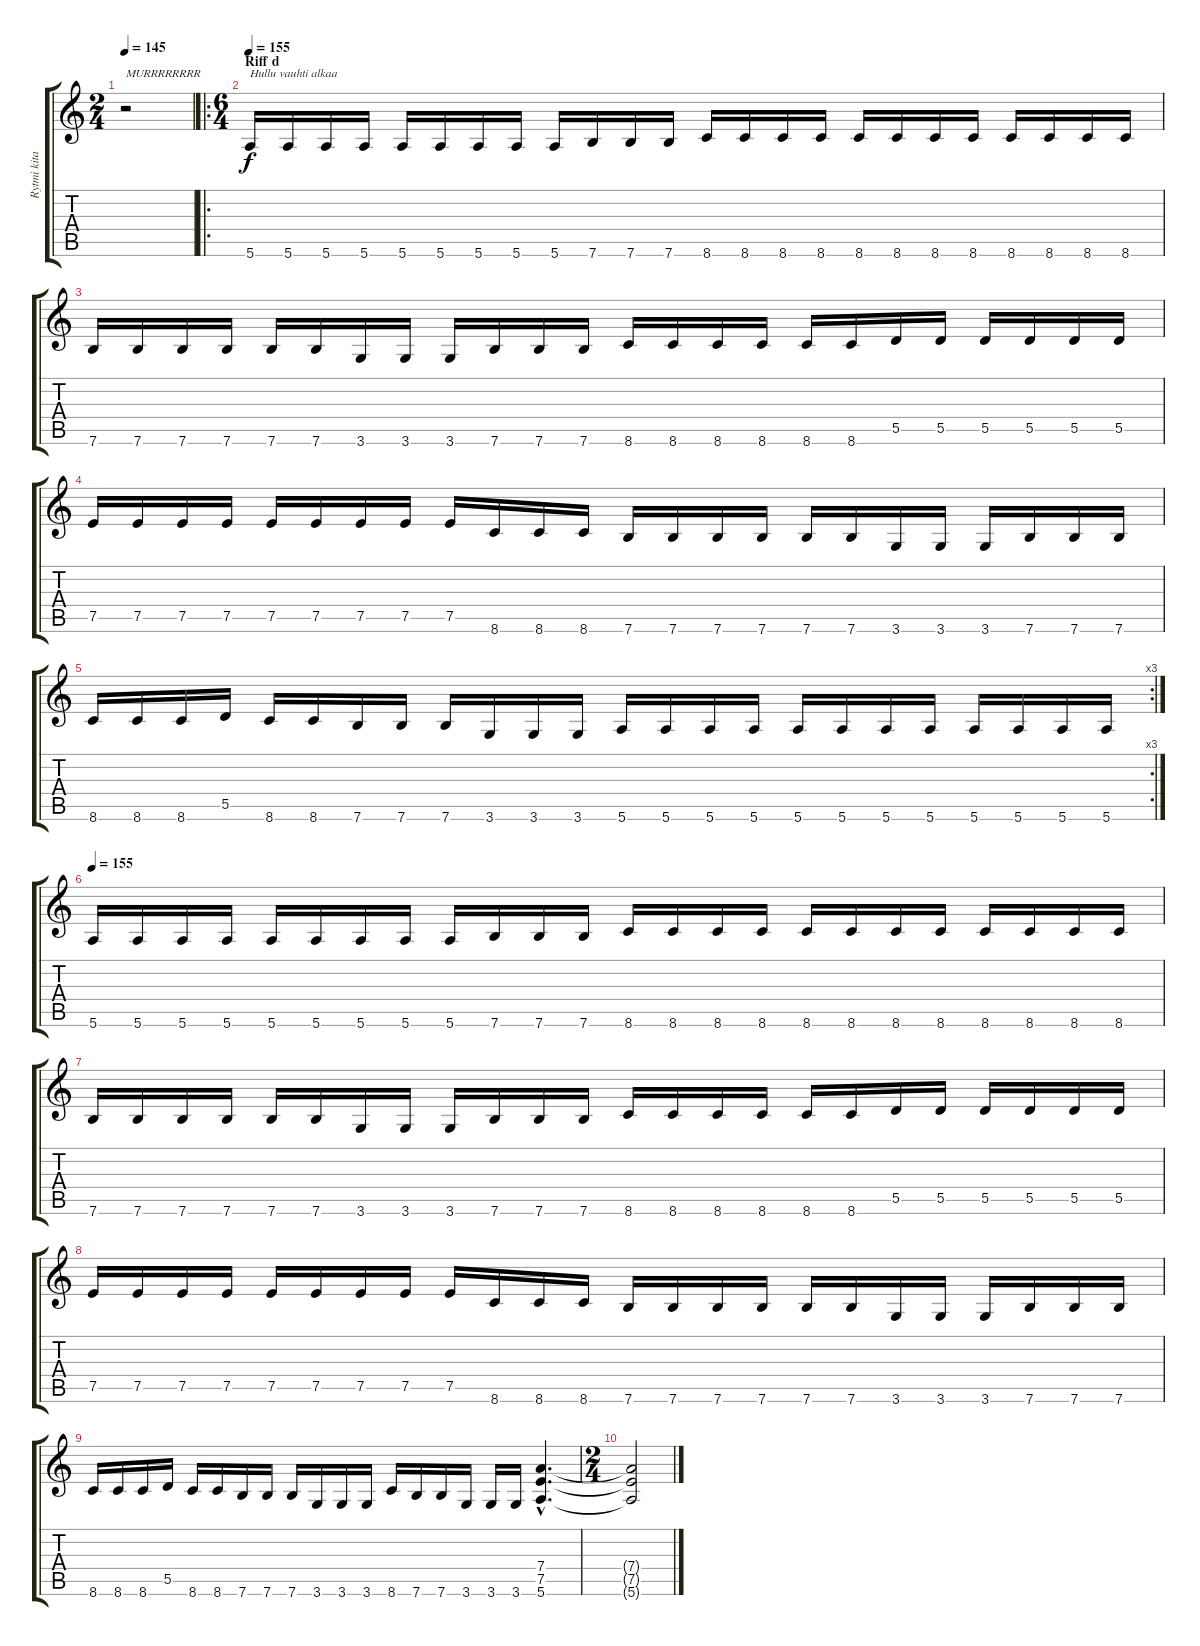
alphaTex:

\track ("Rytmi kitara" "Rytmi kita") {instrument distortionguitar}
\staff {score tabs}
\tuning (E4 B3 G3 D3 A2 E2) {hide}
\ts (2 4)
\tempo 145
\clef g2
\ks c
r.2{txt "MURRRRRRRR" dy f} |
\ro
\ts (6 4)
\section ("" "Riff d")
\tempo 155
5.6.16{txt "Hullu vauhti alkaa"} 5.6.16 5.6.16 5.6.16 5.6.16 5.6.16 5.6.16 5.6.16 5.6.16 7.6.16 7.6.16 7.6.16 8.6.16 8.6.16 8.6.16 8.6.16 8.6.16 8.6.16 8.6.16 8.6.16 8.6.16 8.6.16 8.6.16 8.6.16 |
7.6.16 7.6.16 7.6.16 7.6.16 7.6.16 7.6.16 3.6.16 3.6.16 3.6.16 7.6.16 7.6.16 7.6.16 8.6.16 8.6.16 8.6.16 8.6.16 8.6.16 8.6.16 5.5.16 5.5.16 5.5.16 5.5.16 5.5.16 5.5.16 |
7.5.16 7.5.16 7.5.16 7.5.16 7.5.16 7.5.16 7.5.16 7.5.16 7.5.16 8.6.16 8.6.16 8.6.16 7.6.16 7.6.16 7.6.16 7.6.16 7.6.16 7.6.16 3.6.16 3.6.16 3.6.16 7.6.16 7.6.16 7.6.16 |
\rc 3
8.6.16 8.6.16 8.6.16 5.5.16 8.6.16 8.6.16 7.6.16 7.6.16 7.6.16 3.6.16 3.6.16 3.6.16 5.6.16 5.6.16 5.6.16 5.6.16 5.6.16 5.6.16 5.6.16 5.6.16 5.6.16 5.6.16 5.6.16 5.6.16 |
\tempo 155
5.6.16 5.6.16 5.6.16 5.6.16 5.6.16 5.6.16 5.6.16 5.6.16 5.6.16 7.6.16 7.6.16 7.6.16 8.6.16 8.6.16 8.6.16 8.6.16 8.6.16 8.6.16 8.6.16 8.6.16 8.6.16 8.6.16 8.6.16 8.6.16 |
7.6.16 7.6.16 7.6.16 7.6.16 7.6.16 7.6.16 3.6.16 3.6.16 3.6.16 7.6.16 7.6.16 7.6.16 8.6.16 8.6.16 8.6.16 8.6.16 8.6.16 8.6.16 5.5.16 5.5.16 5.5.16 5.5.16 5.5.16 5.5.16 |
7.5.16 7.5.16 7.5.16 7.5.16 7.5.16 7.5.16 7.5.16 7.5.16 7.5.16 8.6.16 8.6.16 8.6.16 7.6.16 7.6.16 7.6.16 7.6.16 7.6.16 7.6.16 3.6.16 3.6.16 3.6.16 7.6.16 7.6.16 7.6.16 |
8.6.16 8.6.16 8.6.16 5.5.16 8.6.16 8.6.16 7.6.16 7.6.16 7.6.16 3.6.16 3.6.16 3.6.16 8.6.16 7.6.16 7.6.16 3.6.16 3.6.16 3.6.16 (7.4{hac} 7.5{hac} 5.6{hac}).4{d} |
\ts (2 4)
(7.4{t} 7.5{t} 5.6{t}).2
